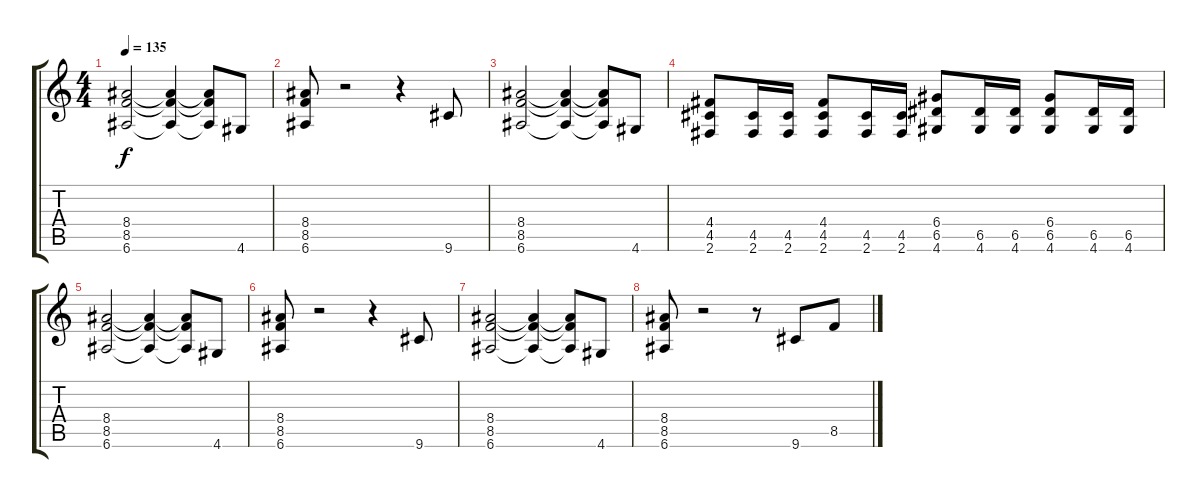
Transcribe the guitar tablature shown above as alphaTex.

\track "" {instrument distortionguitar}
\staff {score tabs}
\tuning (E4 B3 G3 D3 A2 E2) {hide}
\ts (4 4)
\tempo 135
\clef g2
\ks c
(8.4 8.5 6.6).2{dy f} (8.4{t} 8.5{t} 6.6{t}).4 (8.4{t} 8.5{t} 6.6{t}).8 4.6.8 |
(8.4 8.5 6.6).8 r.2 r.4 9.6.8 |
(8.4 8.5 6.6).2 (8.4{t} 8.5{t} 6.6{t}).4 (8.4{t} 8.5{t} 6.6{t}).8 4.6.8 |
(4.4 4.5 2.6).8 (4.5 2.6).16 (4.5 2.6).16 (4.4 4.5 2.6).8 (4.5 2.6).16 (4.5 2.6).16 (6.4 6.5 4.6).8 (6.5 4.6).16 (6.5 4.6).16 (6.4 6.5 4.6).8 (6.5 4.6).16 (6.5 4.6).16 |
(8.4 8.5 6.6).2 (8.4{t} 8.5{t} 6.6{t}).4 (8.4{t} 8.5{t} 6.6{t}).8 4.6.8 |
(8.4 8.5 6.6).8 r.2 r.4 9.6.8 |
(8.4 8.5 6.6).2 (8.4{t} 8.5{t} 6.6{t}).4 (8.4{t} 8.5{t} 6.6{t}).8 4.6.8 |
(8.4 8.5 6.6).8 r.2 r.8 9.6.8 8.5.8
